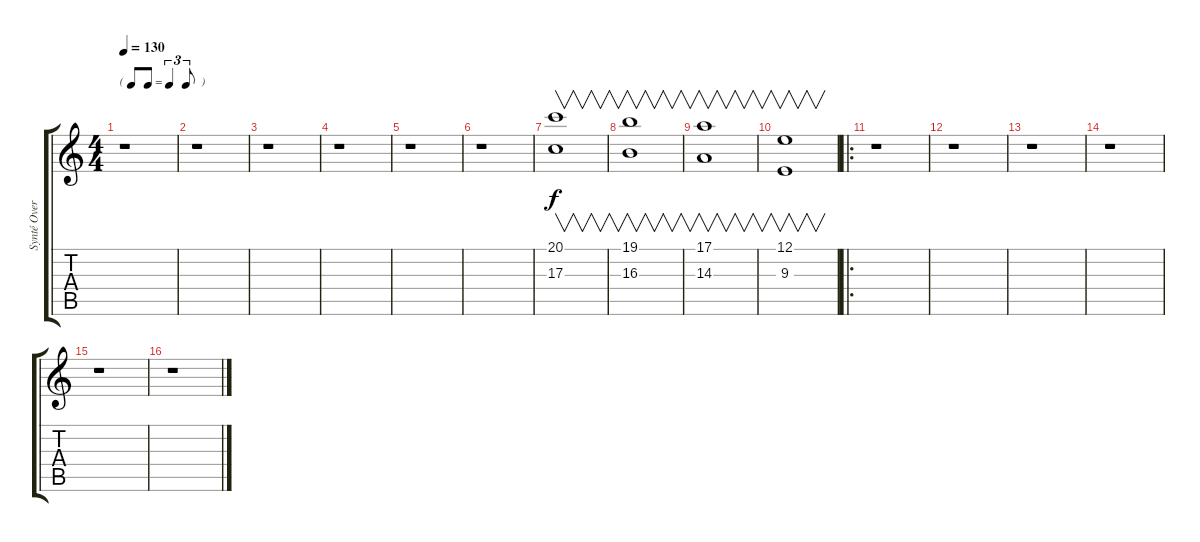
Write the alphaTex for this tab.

\track ("Synté Overdubs" "Synté Over") {instrument fx7echoes}
\staff {score tabs}
\tuning (E4 B3 G3 D3 A2 E2) {hide}
\ts (4 4)
\tf triplet8th
\tempo 130
\clef g2
\ks c
r.1{dy f} |
r.1 |
r.1 |
r.1 |
r.1 |
r.1 |
(20.1 17.3).1{v} |
(19.1 16.3).1{v} |
(17.1 14.3).1{v} |
(12.1 9.3).1{v} |
\ro
r.1 |
r.1 |
r.1 |
r.1 |
r.1 |
r.1
